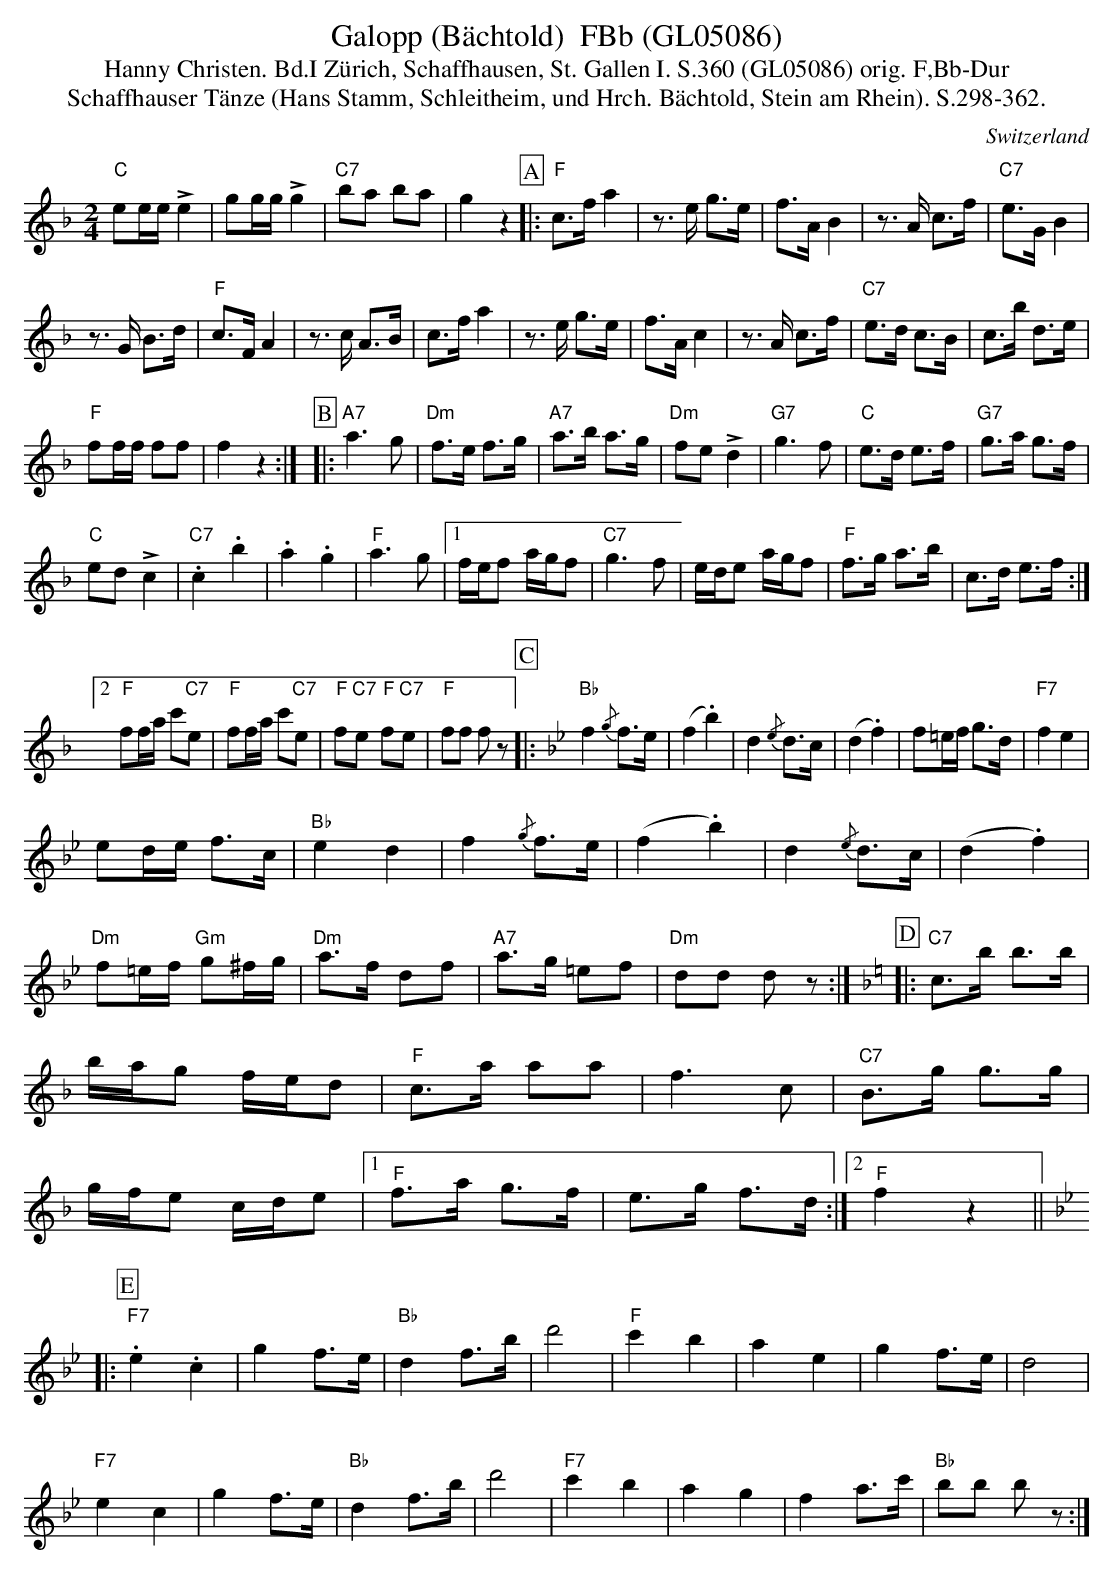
X:1
T: Galopp (B\"achtold)  FBb (GL05086)
T:Hanny Christen. Bd.I Zürich, Schaffhausen, St. Gallen I. S.360 (GL05086) orig. F,Bb-Dur
T: Schaffhauser T\"anze (Hans Stamm, Schleitheim, und Hrch. B\"achtold, Stein am Rhein). S.298-362.
M:2/4
L:1/8
O:Switzerland
K:F major
"C"ee/e/  !>!e2 | gg/g/ !>!g2 | "C7"ba ba | g2z2  [P:A] |: "F"c>fa2 | z>e g>e |  f>AB2 | z>A c>f | "C7"e>GB2 |
z>G B>d | "F"c>FA2 | z>c A>B | c>fa2 | z>e g>e | f>Ac2 | z>A c>f | "C7"e>d c>B | c>b d>e |
"F"ff/f/ ff | f2z2 :|[P:B] |: "A7"a3g | "Dm"f>e f>g | "A7"a>b a>g | "Dm"fe!>!d2 | "G7"g3f | "C"e>d e>f | "G7"g>a g>f |
"C"ed !>!c2 | "C7".c2.b2 | .a2.g2 | "F"a3g |1 f/e/f a/g/f | "C7"g3f | e/d/e a/g/f |"F"f>g a>b | c>d e>f :|2
"F"ff/a/ c'"C7"e | "F"ff/a/ c'"C7"e | "F"f"C7"e "F"f"C7"e | "F"ff fz [P:C] [K:Bb] |: "Bb"f2 {/g} f>e | (f2.b2) | d2 {/e}d>c | (d2.f2) | f=e/f/ g>d | "F7"f2e2 |
ed/e/ f>c | "Bb"e2d2 | f2 {/g}f>e | (f2.b2) | d2 {/e}d>c | (d2.f2) | "Dm"f=e/f/ "Gm"g^f/g/ | "Dm"a>f df | "A7"a>g =ef | "Dm"dd dz :| [K:F] [P:D]
|: "C7"c>b b>b | b/a/g f/e/d | "F"c>a aa | f3c | "C7"B>g g>g | g/f/e c/d/e |1 "F"f>a g>f | e>g f>d :|2 "F"f2z2 || [P:E] [K:Bb]
|: "F7".e2.c2 | g2f>e | "Bb"d2f>b | d'4 | "F"c'2b2 | a2e2 | g2f>e | d4 |
"F7"e2c2 | g2f>e | "Bb"d2f>b | d'4 | "F7"c'2b2 | a2g2 | f2a>c' | "Bb"bb bz :|
